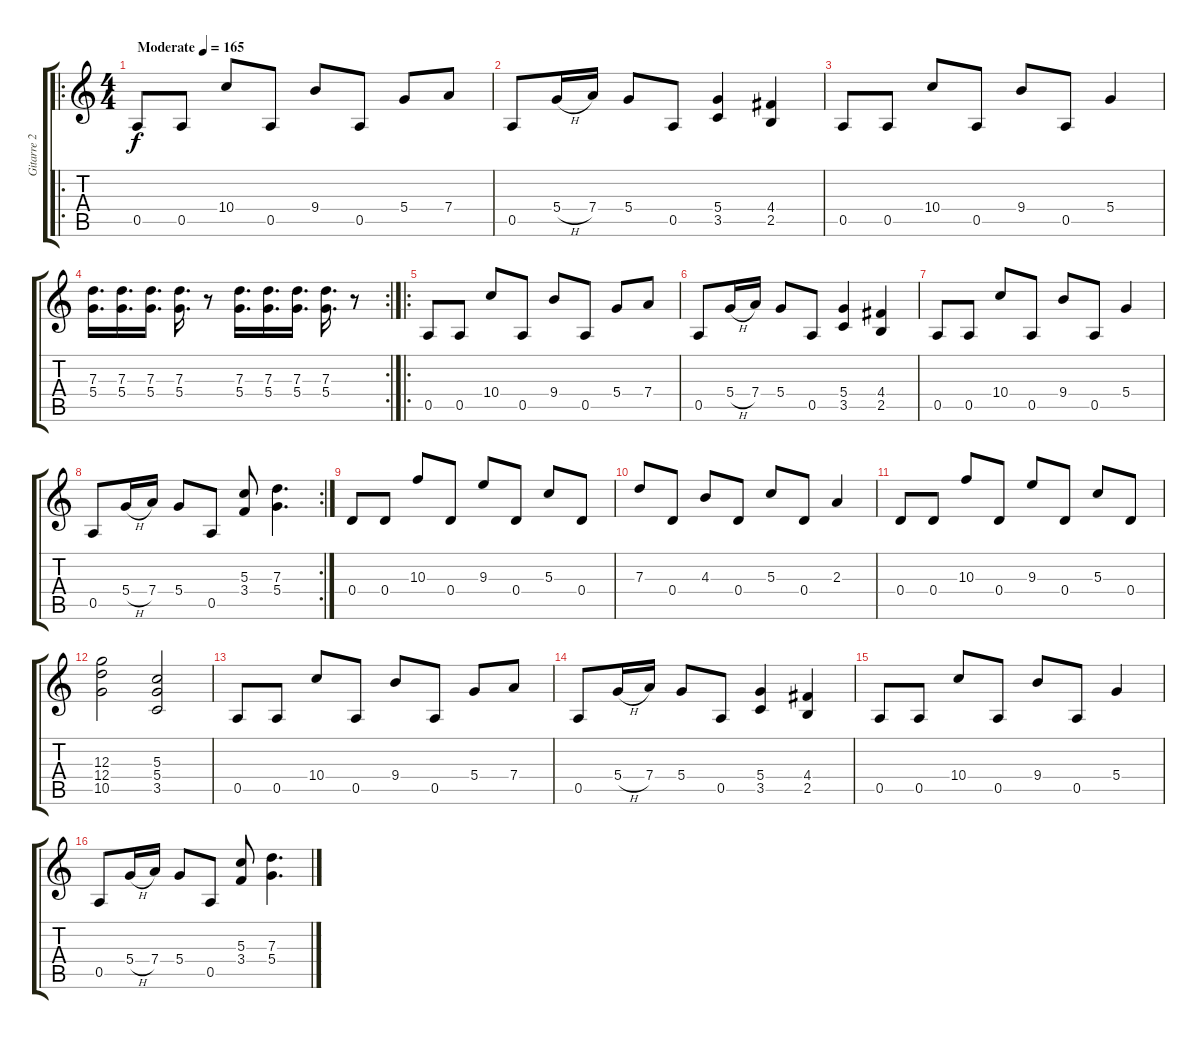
\track ("Gitarre 2" "Gitarre 2") {instrument overdrivenguitar}
\staff {score tabs}
\tuning (E4 B3 G3 D3 A2 E2) {hide}
\ro
\ts (4 4)
\tempo (165 "Moderate")
\clef g2
\ks c
0.5.8{dy f instrument overdrivenguitar} 0.5.8 10.4.8 0.5.8 9.4.8 0.5.8 5.4.8 7.4.8 |
0.5.8 5.4{h}.16 7.4.16 5.4.8 0.5.8 (5.4 3.5).4 (4.4 2.5).4 |
0.5.8 0.5.8 10.4.8 0.5.8 9.4.8 0.5.8 5.4.4 |
\rc 2
(7.3 5.4).16{d} (7.3 5.4).16{d} (7.3 5.4).16{d} (7.3 5.4).16{d} r.8 (7.3 5.4).16{d} (7.3 5.4).16{d} (7.3 5.4).16{d} (7.3 5.4).16{d} r.8 |
\ro
0.5.8 0.5.8 10.4.8 0.5.8 9.4.8 0.5.8 5.4.8 7.4.8 |
0.5.8 5.4{h}.16 7.4.16 5.4.8 0.5.8 (5.4 3.5).4 (4.4 2.5).4 |
0.5.8 0.5.8 10.4.8 0.5.8 9.4.8 0.5.8 5.4.4 |
\rc 2
0.5.8 5.4{h}.16 7.4.16 5.4.8 0.5.8 (5.3 3.4).8 (7.3 5.4).4{d} |
0.4.8 0.4.8 10.3.8 0.4.8 9.3.8 0.4.8 5.3.8 0.4.8 |
7.3.8 0.4.8 4.3.8 0.4.8 5.3.8 0.4.8 2.3.4 |
0.4.8 0.4.8 10.3.8 0.4.8 9.3.8 0.4.8 5.3.8 0.4.8 |
(12.3 12.4 10.5).2 (5.3 5.4 3.5).2 |
0.5.8 0.5.8 10.4.8 0.5.8 9.4.8 0.5.8 5.4.8 7.4.8 |
0.5.8 5.4{h}.16 7.4.16 5.4.8 0.5.8 (5.4 3.5).4 (4.4 2.5).4 |
0.5.8 0.5.8 10.4.8 0.5.8 9.4.8 0.5.8 5.4.4 |
0.5.8 5.4{h}.16 7.4.16 5.4.8 0.5.8 (5.3 3.4).8 (7.3 5.4).4{d}
